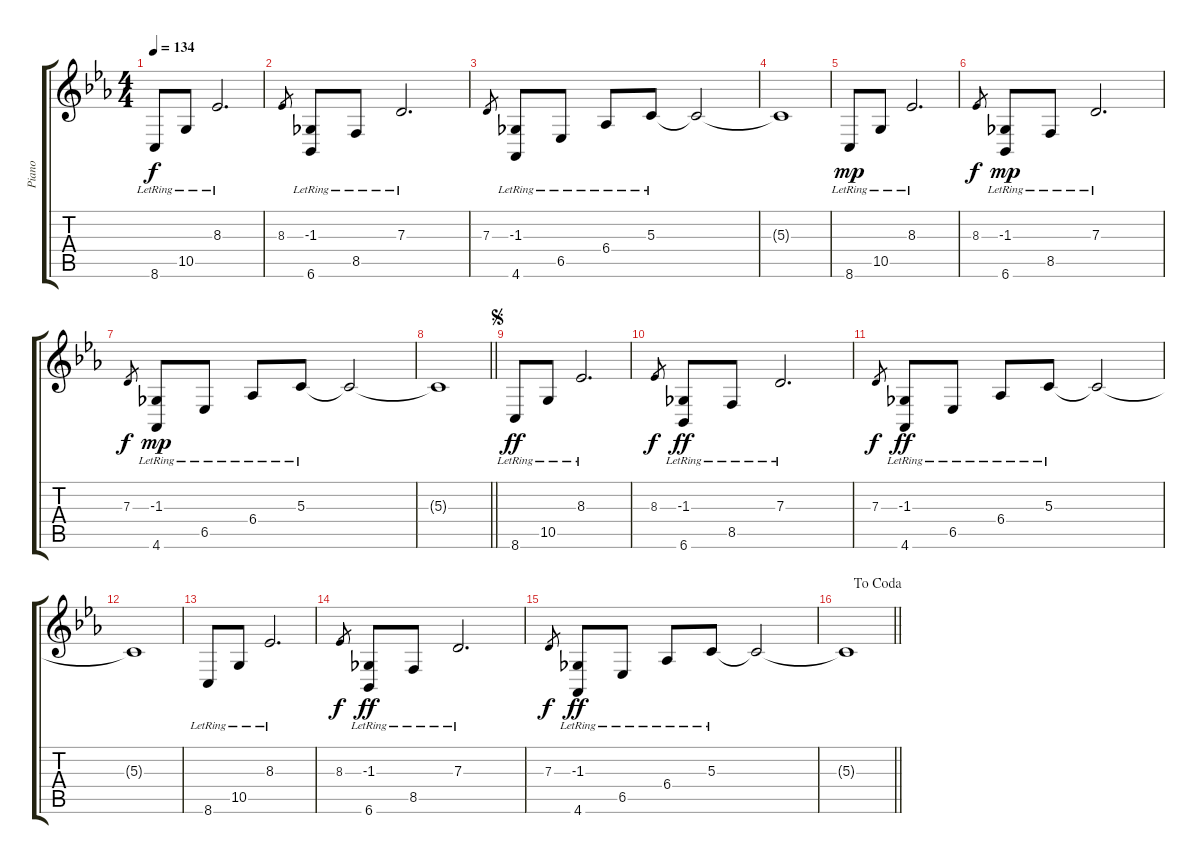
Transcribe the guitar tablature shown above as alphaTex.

\track ("Piano" "Piano") {instrument brightacousticpiano}
\staff {score tabs}
\tuning (E4 B3 G3 D3 A2 E2) {hide}
\ts (4 4)
\tempo 134
\clef g2
\ks eb
8.6{lr}.8{dy f instrument brightacousticpiano} 10.5{lr}.8 8.3{lr}.2{d} |
8.3.8{gr} (-1.3 6.6{lr}).8 8.5{lr}.8 7.3{lr}.2{d} |
7.3.8{gr} (-1.3 4.6{lr}).8 6.5{lr}.8 6.4{lr}.8 5.3{lr}.8 5.3{t}.2 |
5.3{t}.1 |
8.6{lr}.8{dy mp} 10.5{lr}.8 8.3{lr}.2{d} |
8.3.8{gr dy f} (-1.3 6.6{lr}).8{dy mp} 8.5{lr}.8 7.3{lr}.2{d} |
7.3.8{gr dy f} (-1.3 4.6{lr}).8{dy mp} 6.5{lr}.8 6.4{lr}.8 5.3{lr}.8 5.3{t}.2 |
\barLineRight lightlight
5.3{t}.1 |
\jump segno
8.6{lr}.8{dy ff} 10.5{lr}.8 8.3{lr}.2{d} |
8.3.8{gr dy f} (-1.3 6.6{lr}).8{dy ff} 8.5{lr}.8 7.3{lr}.2{d} |
7.3.8{gr dy f} (-1.3 4.6{lr}).8{dy ff} 6.5{lr}.8 6.4{lr}.8 5.3{lr}.8 5.3{t}.2 |
5.3{t}.1 |
8.6{lr}.8 10.5{lr}.8 8.3{lr}.2{d} |
8.3.8{gr dy f} (-1.3 6.6{lr}).8{dy ff} 8.5{lr}.8 7.3{lr}.2{d} |
7.3.8{gr dy f} (-1.3 4.6{lr}).8{dy ff} 6.5{lr}.8 6.4{lr}.8 5.3{lr}.8 5.3{t}.2 |
\jump dacoda
\barLineRight lightlight
5.3{t}.1
